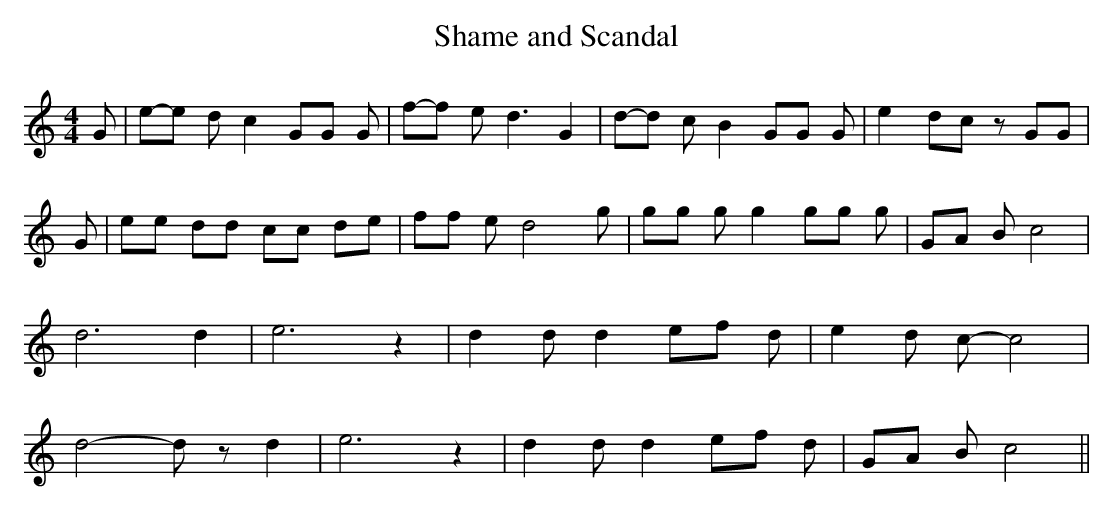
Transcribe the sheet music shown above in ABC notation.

X:1
T:Shame and Scandal
M:4/4
L:1/8
K:C
 G|e-e d c2 GG G|f-f e d3 G2|d-d c B2- GG G| e2 dc z GG| G| ee dd cc de|\
 ff e d4 g| gg g g2 gg g| GA B c4| d6 d2| e6 z2| d2 d d2 ef d| e2 d c- c4|\
 d4- d z d2| e6 z2| d2 d d2 ef d|G-A B c4||
